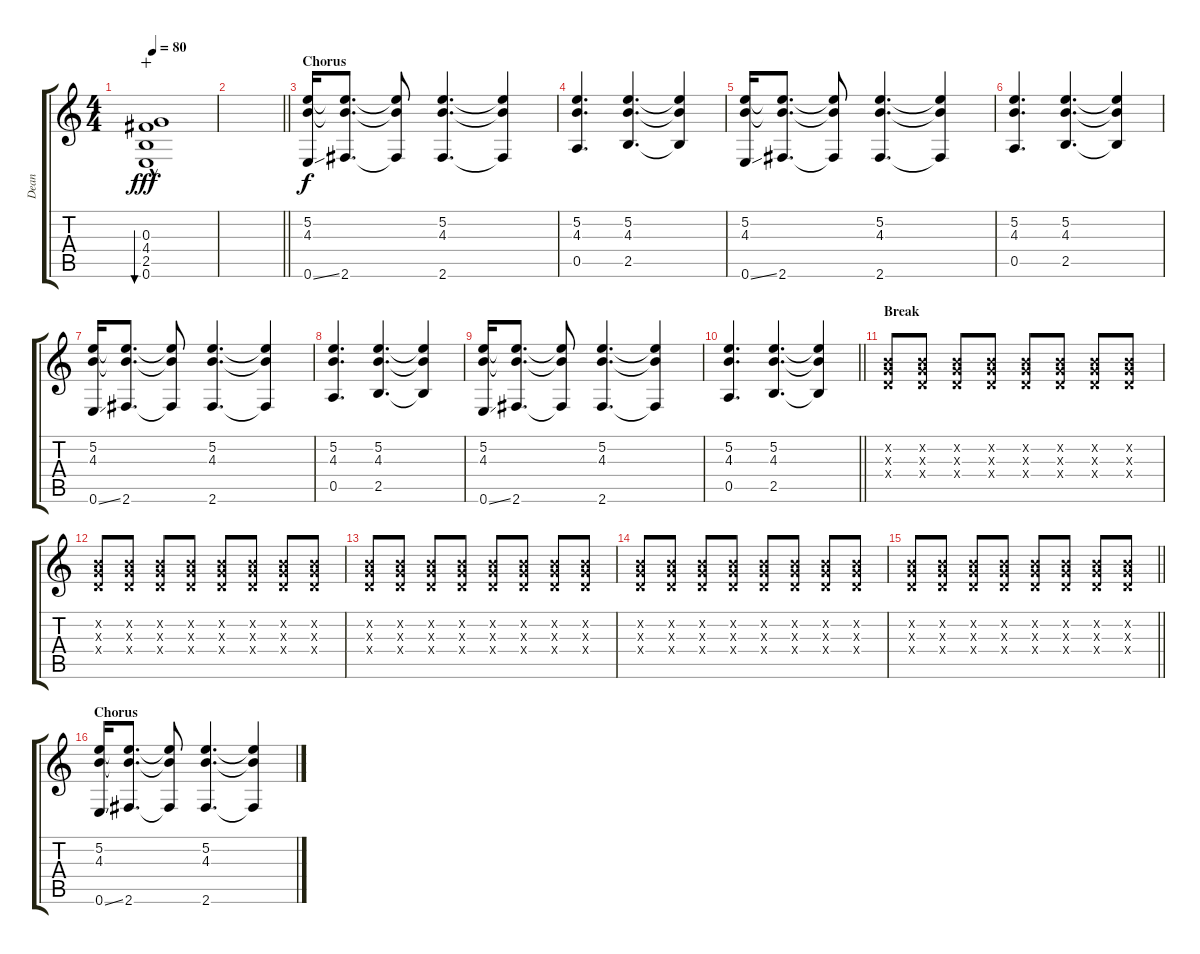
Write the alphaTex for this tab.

\track ("Dean" "Dean") {instrument distortionguitar}
\staff {score tabs}
\tuning (E4 B3 G3 D3 A2 E2) {hide}
\ts (4 4)
\tempo 80
\clef g2
\ks c
(0.3{hac} 4.4{hac} 2.5{hac} 0.6{hac}).1{bu 60 dy fff wahc} |
\barLineRight lightlight
|
\section ("" "Chorus")
(5.2 4.3 0.6{ss}).16{dy f instrument distortionguitar} (5.2{t} 4.3{t} 2.6).8{d} (5.2{t} 4.3{t} 2.6{t}).8 (5.2 4.3 2.6).4{d} (5.2{t} 4.3{t} 2.6{t}).4 |
(5.2 4.3 0.5).4{d} (5.2 4.3 2.5).4{d} (5.2{t} 4.3{t} 2.5{t}).4 |
(5.2 4.3 0.6{ss}).16 (5.2{t} 4.3{t} 2.6).8{d} (5.2{t} 4.3{t} 2.6{t}).8 (5.2 4.3 2.6).4{d} (5.2{t} 4.3{t} 2.6{t}).4 |
(5.2 4.3 0.5).4{d} (5.2 4.3 2.5).4{d} (5.2{t} 4.3{t} 2.5{t}).4 |
(5.2 4.3 0.6{ss}).16 (5.2{t} 4.3{t} 2.6).8{d} (5.2{t} 4.3{t} 2.6{t}).8 (5.2 4.3 2.6).4{d} (5.2{t} 4.3{t} 2.6{t}).4 |
(5.2 4.3 0.5).4{d} (5.2 4.3 2.5).4{d} (5.2{t} 4.3{t} 2.5{t}).4 |
(5.2 4.3 0.6{ss}).16 (5.2{t} 4.3{t} 2.6).8{d} (5.2{t} 4.3{t} 2.6{t}).8 (5.2 4.3 2.6).4{d} (5.2{t} 4.3{t} 2.6{t}).4 |
\barLineRight lightlight
(5.2 4.3 0.5).4{d} (5.2 4.3 2.5).4{d} (5.2{t} 4.3{t} 2.5{t}).4 |
\section ("" "Break")
(0.2{x} 0.3{x} 0.4{x}).8 (0.2{x} 0.3{x} 0.4{x}).8 (0.2{x} 0.3{x} 0.4{x}).8 (0.2{x} 0.3{x} 0.4{x}).8 (0.2{x} 0.3{x} 0.4{x}).8 (0.2{x} 0.3{x} 0.4{x}).8 (0.2{x} 0.3{x} 0.4{x}).8 (0.2{x} 0.3{x} 0.4{x}).8 |
(0.2{x} 0.3{x} 0.4{x}).8 (0.2{x} 0.3{x} 0.4{x}).8 (0.2{x} 0.3{x} 0.4{x}).8 (0.2{x} 0.3{x} 0.4{x}).8 (0.2{x} 0.3{x} 0.4{x}).8 (0.2{x} 0.3{x} 0.4{x}).8 (0.2{x} 0.3{x} 0.4{x}).8 (0.2{x} 0.3{x} 0.4{x}).8 |
(0.2{x} 0.3{x} 0.4{x}).8 (0.2{x} 0.3{x} 0.4{x}).8 (0.2{x} 0.3{x} 0.4{x}).8 (0.2{x} 0.3{x} 0.4{x}).8 (0.2{x} 0.3{x} 0.4{x}).8 (0.2{x} 0.3{x} 0.4{x}).8 (0.2{x} 0.3{x} 0.4{x}).8 (0.2{x} 0.3{x} 0.4{x}).8 |
(0.2{x} 0.3{x} 0.4{x}).8 (0.2{x} 0.3{x} 0.4{x}).8 (0.2{x} 0.3{x} 0.4{x}).8 (0.2{x} 0.3{x} 0.4{x}).8 (0.2{x} 0.3{x} 0.4{x}).8 (0.2{x} 0.3{x} 0.4{x}).8 (0.2{x} 0.3{x} 0.4{x}).8 (0.2{x} 0.3{x} 0.4{x}).8 |
\barLineRight lightlight
(0.2{x} 0.3{x} 0.4{x}).8 (0.2{x} 0.3{x} 0.4{x}).8 (0.2{x} 0.3{x} 0.4{x}).8 (0.2{x} 0.3{x} 0.4{x}).8 (0.2{x} 0.3{x} 0.4{x}).8 (0.2{x} 0.3{x} 0.4{x}).8 (0.2{x} 0.3{x} 0.4{x}).8 (0.2{x} 0.3{x} 0.4{x}).8 |
\section ("" "Chorus")
(5.2 4.3 0.6{ss}).16{instrument distortionguitar} (5.2{t} 4.3{t} 2.6).8{d} (5.2{t} 4.3{t} 2.6{t}).8 (5.2 4.3 2.6).4{d} (5.2{t} 4.3{t} 2.6{t}).4
